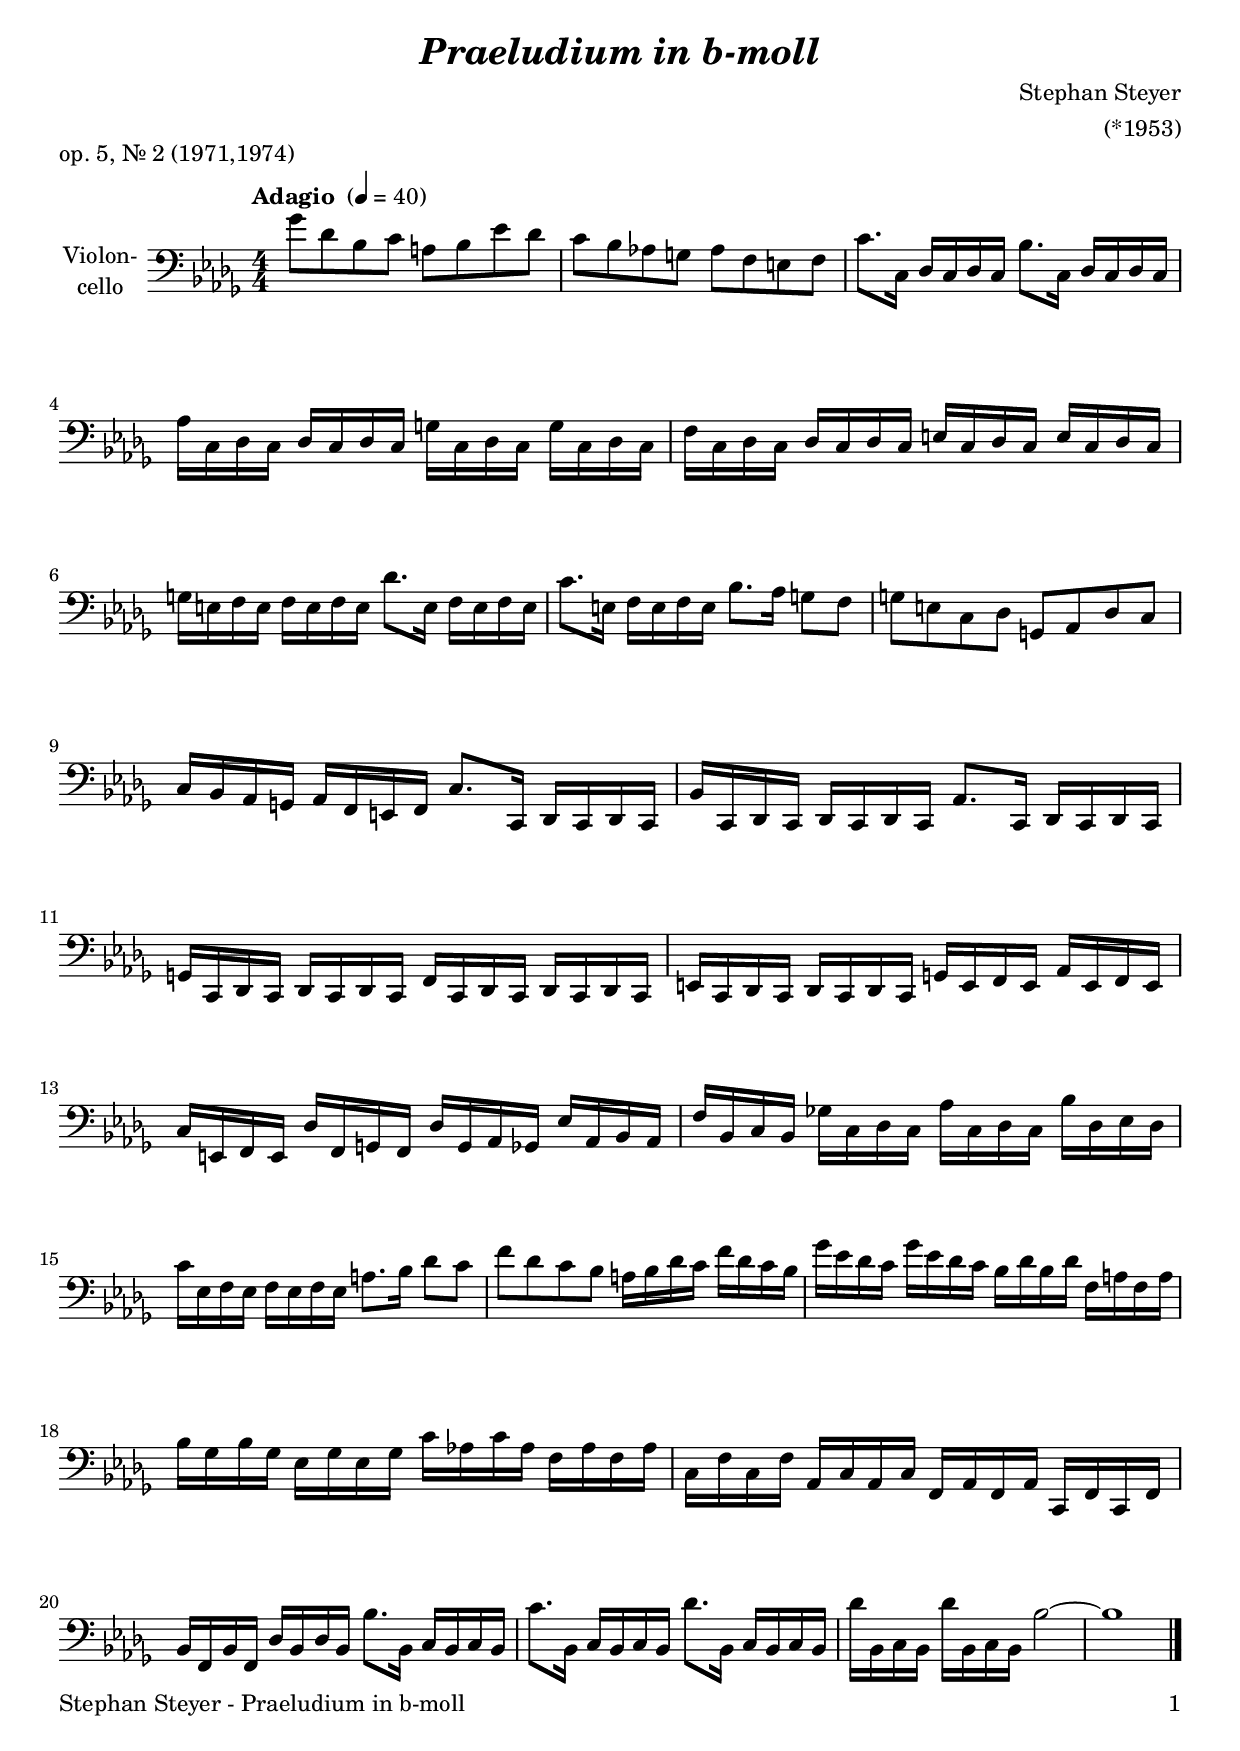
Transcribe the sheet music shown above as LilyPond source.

\version "2.18.2"
\include "deutsch.ly"
  
#(set-global-staff-size 20)

\header {
  title     = \markup \bold \italic "Praeludium in b-moll"
  composer  = "Stephan Steyer"
  arranger  = "(*1953)"
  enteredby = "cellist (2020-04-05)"
  piece     = "op. 5, Nr. 2 (1971,1974)"
}

voiceconsts = {
  \key b \minor
  \time 4/4
  \clef "bass"
  \numericTimeSignature
  \compressFullBarRests
  % Set default beaming for all staves
%  \set Timing.beamExceptions = #'()
%  \set Timing.baseMoment     = #(ly:make-moment 1 4)
%  \set Timing.beatStructure  = #'(1 1 1)
  \tempo "Adagio " 4=40
}

micl = "clarinet"
mifl = "flute"
miob = "oboe"
mifh = "french horn"
misx = "tenor sax"
mist = "string ensemble 1"
miba = "cello"
%miba = "bassoon"
mikl = "harpsichord"

va = \relative c'' {
  \voiceconsts

  ges8 des b c a b es des
  c b as! g as f e f
  c'8. c,16 des c des c b'8. c,16 des c des c

  as' c, des c des c des c g' c, des c g' c, des c
  f c des c des c des c e c des c e c des c
  g' e f e f e f e des'8. e,16 f e f e

  c'8. e,16 f e f e b'8. as16 g8 f
  g e c des g, as des c
  c16 b as g as f e f c'8. c,16 des c des c

  b' c, des c des c des c as'8. c,16 des c des c
  g' c, des c des c des c f c des c des c des c

  e c des c des c des c g' e f e as e f e
  c' e, f e des' f, g f des' g, as ges es' as, b as

  f' b, c b ges'! c, des c as' c, des c b' des, es des
  c' es, f es f es f es a8. b16 des8 c
  f des c b a16 b des c f des c b

  ges' es des c ges' es des c b des b des f, a f a
  b ges b ges es ges es ges c as! c as f as f as
  c, f c f as, c as c f, as f as c, f c f

  b f b f des' b des b b'8. b,16 c b c b
  c'8. b,16 c b c b des'8. b,16 c b c b
  des' b, c b des' b, c b b'2~
  b1 \bar "|."
}


music = \new StaffGroup <<
      \new Staff {
	\set Staff.midiInstrument = \miba
	\set Staff.instrumentName = \markup \center-column { "Violon-" "cello" }
	\transpose b b { \va }
      }
>>

\book {
 \paper {
    print-page-number = ##t
    print-first-page-number = ##t
    ragged-last-bottom = ##f
    oddHeaderMarkup = \markup \null
    evenHeaderMarkup = \markup \null
    oddFooterMarkup = \markup {
      \fill-line {
        \on-the-fly #print-page-number-check-first
	"Stephan Steyer - Praeludium in b-moll" \fromproperty #'page:page-number-string
      }
    }
    evenFooterMarkup = \oddFooterMarkup
  }  \score {
    \music
    \layout {}
  }

  \score {
    \unfoldRepeats \music

    \midi {
      \context {
        \Score
      }
    }
  }
}
